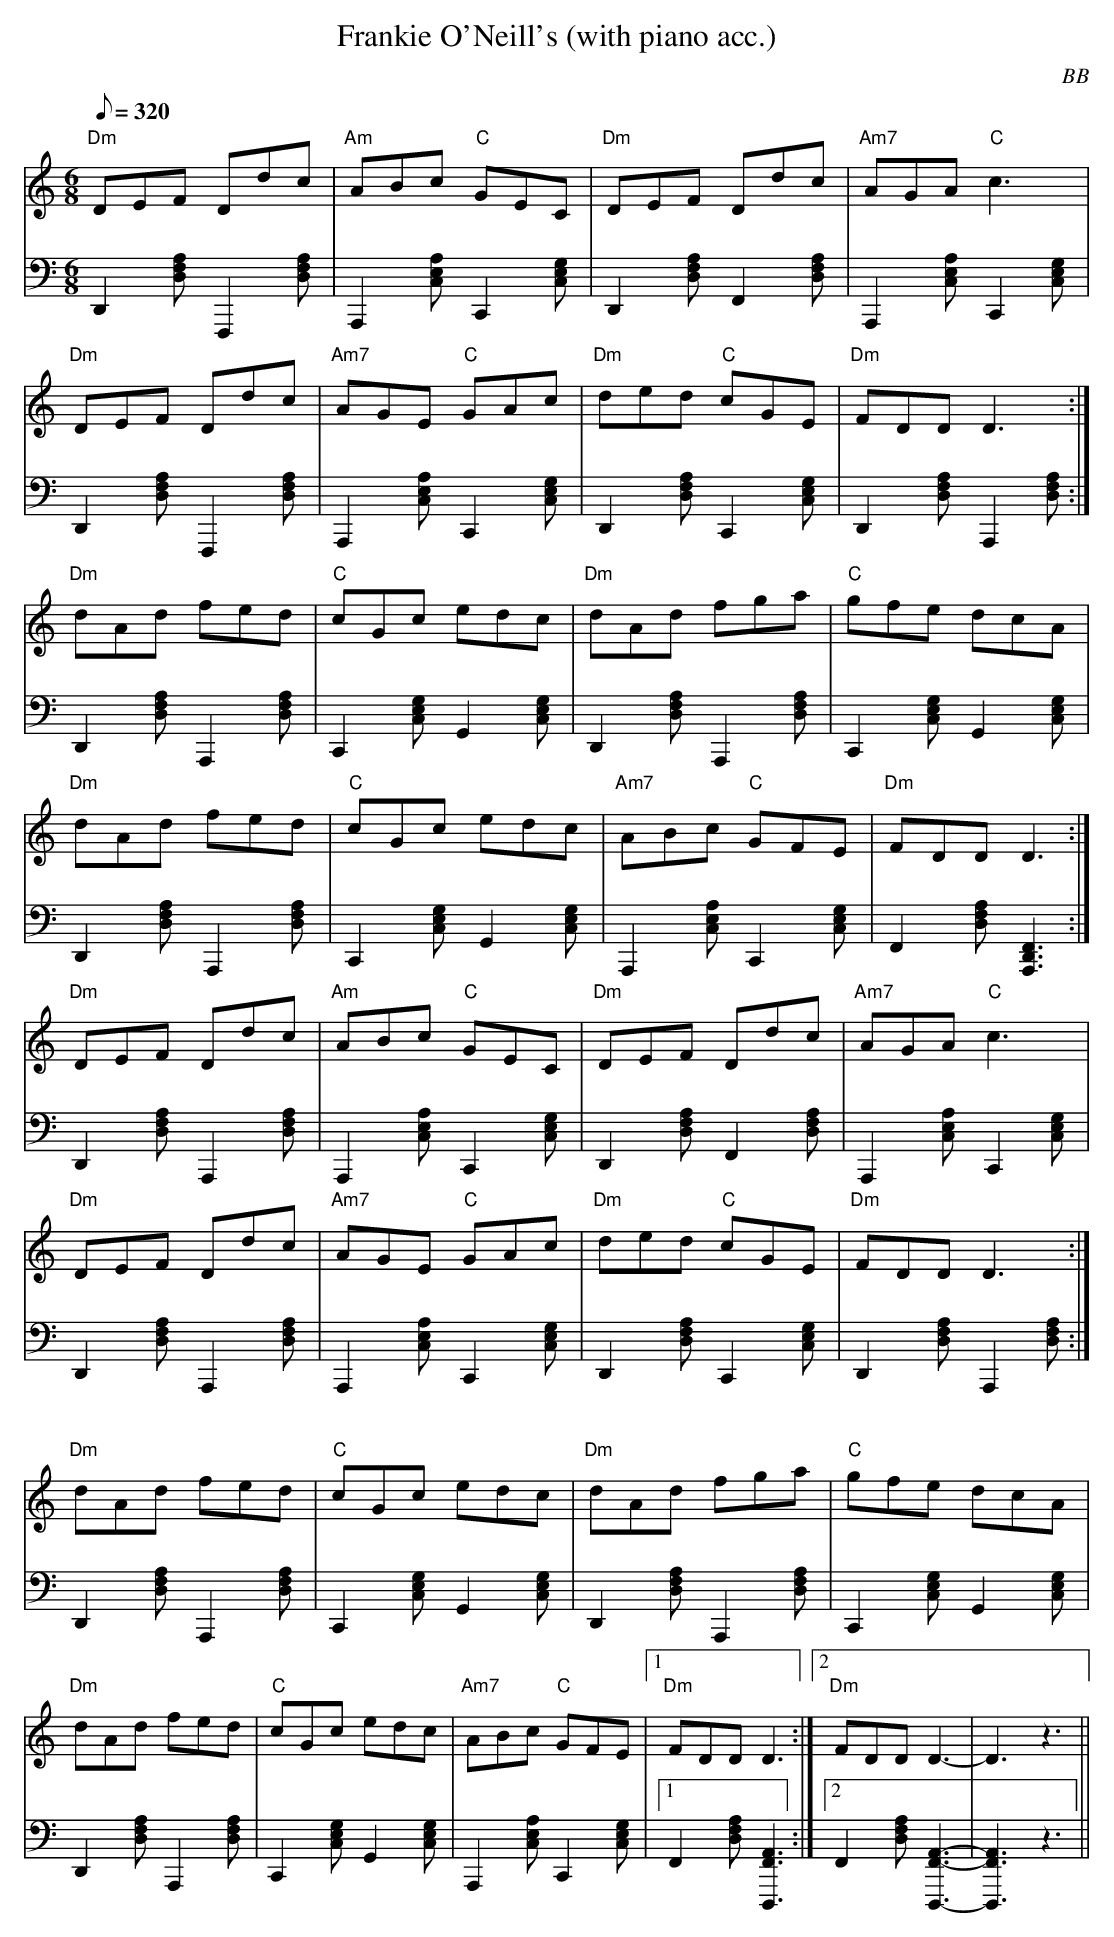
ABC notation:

X:1
T: Frankie O'Neill's (with piano acc.)
C: BB
Q: 1/8=320
L: 1/8
M: 6/8
V: 1 program 1 21 %acc
V: 2 volume=70 clef=bass m=D program 1 00
K: Ddor
[V:1] "Dm"DEF Ddc|"Am"ABc "C"GEC|"Dm"DEF Ddc|"Am7"AGA "C"c3|
[V:2] D,2[AFD]F,,2[AFD]|A,,2[AEC]C,2[CGE]|D,2[AFD]F,2[AFD]|A,,2[ECA]C,2[CGE]|
[V:1] "Dm"DEF Ddc|"Am7"AGE "C"GAc|"Dm"ded "C"cGE|"Dm"FDD D3 :|
[V:2] D,2[AFD]F,,2[AFD]|A,,2[ECA]C,2[CGE]|D,2[AFD]C,2[CGE]|D,2[AFD]A,,2[AFD]:|
[V:1] "Dm"dAd fed|"C"cGc edc|"Dm"dAd fga|"C"gfe dcA|
[V:2] D,2[AFD]A,,2[AFD]|C,2[CGE]G,2[CGE]|D,2[AFD]A,,2[AFD]|C,2[CGE]G,2[CGE]|
[V:1] "Dm"dAd fed|"C"cGc edc|"Am7"ABc "C"GFE|"Dm"FDD D3 :|
[V:2] D,2[AFD]A,,2[AFD]|C,2[CGE]G,2[CGE]|A,,2[ECA]C,2[CGE]|F,2[AFD][D,3F,3A,,3]:|
[V:1] "Dm"DEF Ddc|"Am"ABc "C"GEC|"Dm"DEF Ddc|"Am7"AGA "C"c3|
[V:2] D,2[AFD]A,,2[AFD]|A,,2[AEC]C,2[CGE]|D,2[AFD]F,2[AFD]|A,,2[ECA]C,2[CGE]|
[V:1] "Dm"DEF Ddc|"Am7"AGE "C"GAc|"Dm"ded "C"cGE|"Dm"FDD D3 :|
[V:2] D,2[AFD]A,,2[AFD]|A,,2[ECA]C,2[CGE]|D,2[AFD]C,2[CGE]|D,2[AFD]A,,2[AFD]:|
[V:1] "Dm"dAd fed|"C"cGc edc|"Dm"dAd fga|"C"gfe dcA|
[V:2] D,2[AFD]A,,2[AFD]|C,2[CGE]G,2[CGE]|D,2[AFD]A,,2[AFD]|C,2[CGE]G,2[CGE]|
[V:1] "Dm"dAd fed|"C"cGc edc|"Am7"ABc "C"GFE|1 "Dm"FDD D3 :|2 "Dm" FDD D3-|D3 z3||
[V:2] D,2[AFD]A,,2[AFD]|C,2[CGE]G,2[CGE]|A,,2[ECA]C,2[CGE]|1 F,2[AFD][D,,3F,3A,3]:|2\
F,2[AFD][D,,3-F,3-A,3-]|[D,,3F,3A,3]z3||
